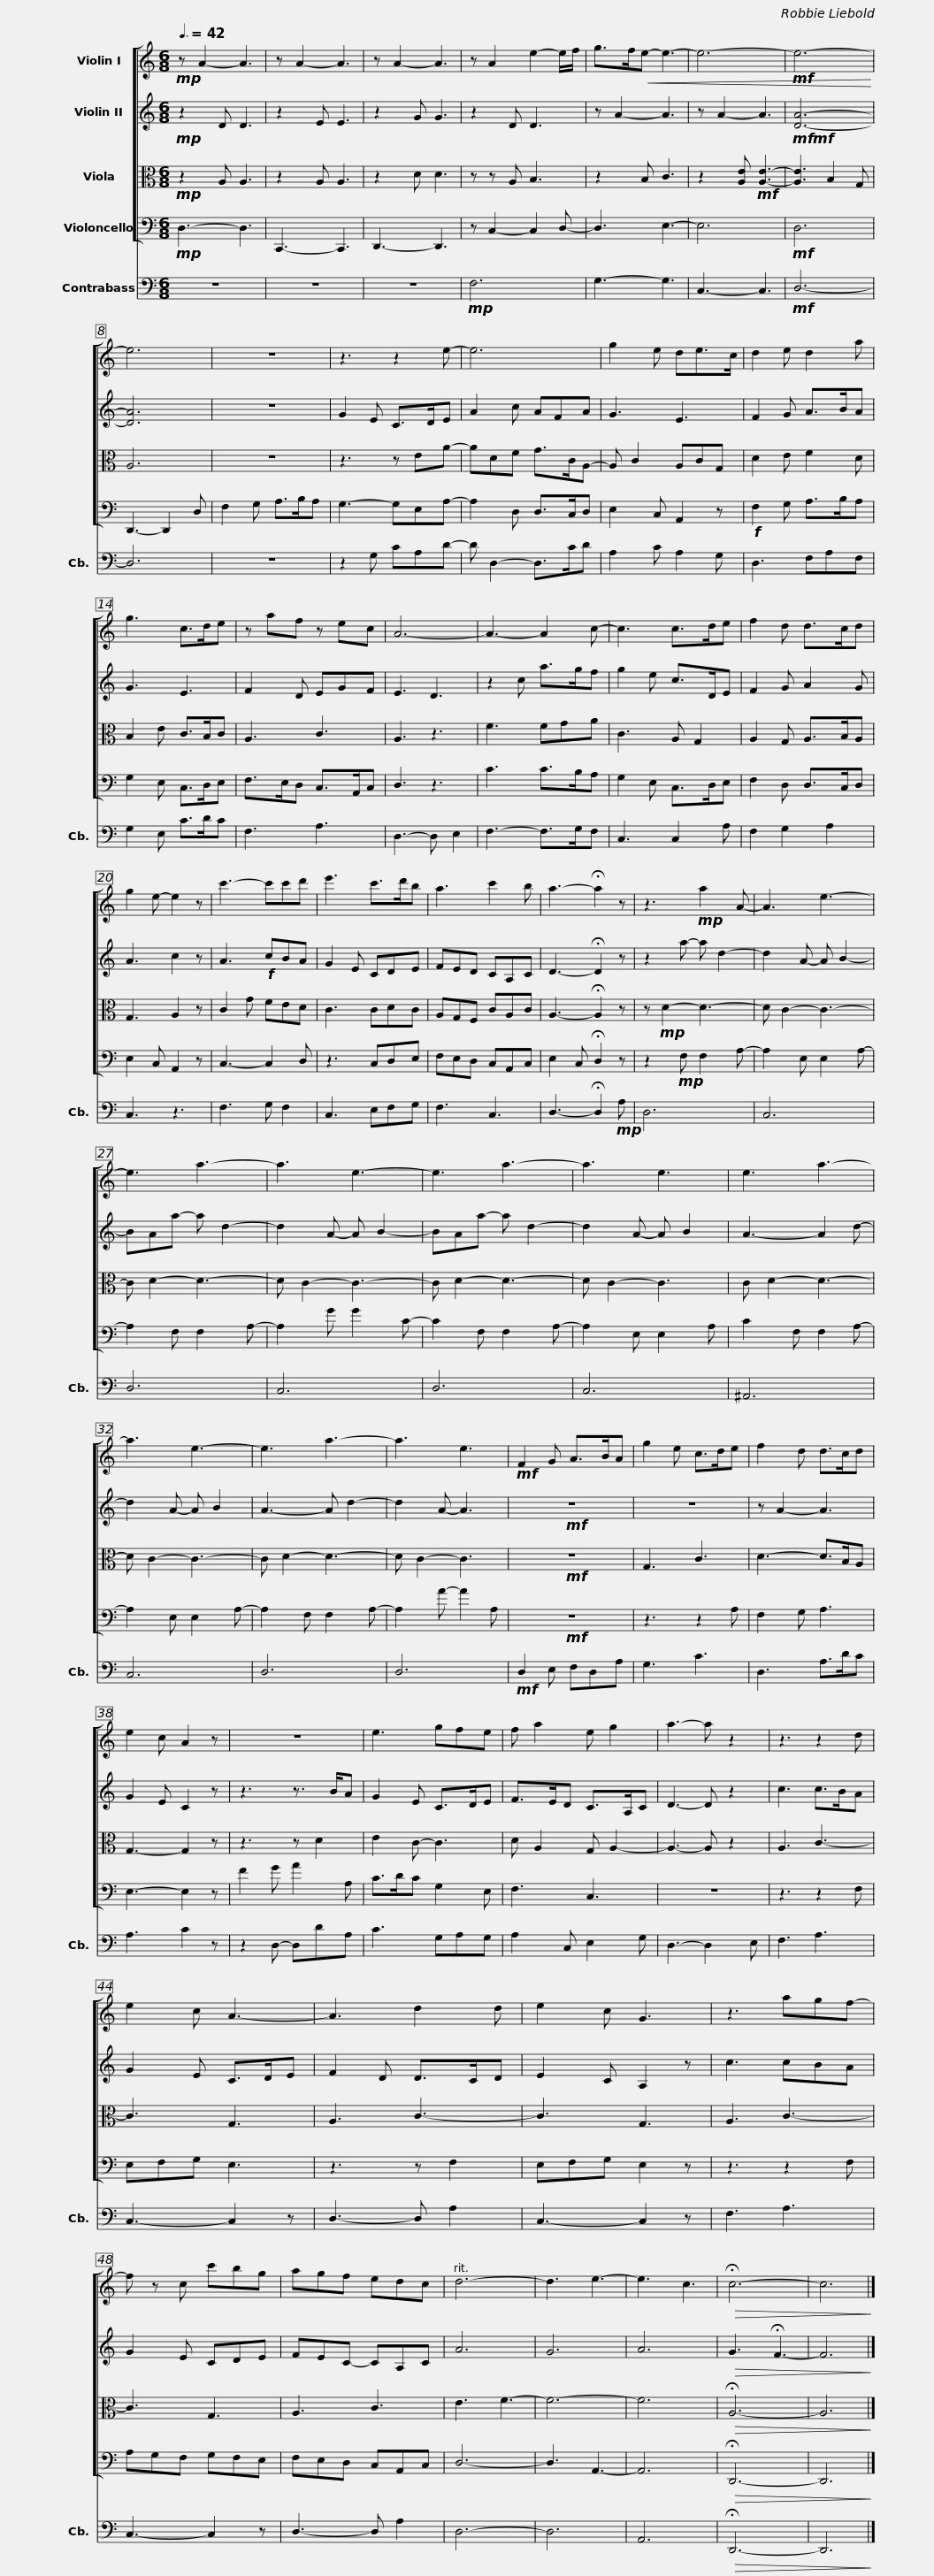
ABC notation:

X:1
%%score [ 1 2 3 4 ] 5
L:1/8
Q:3/8=42
M:6/8
I:linebreak $
K:C
V:1 treble
V:2 treble
V:3 alto
V:4 bass
V:5 bass transpose=-12
V:1
!mp! z A2- A3 | z A2- A3 | z A2- A3 | z A2 e2- e/f/ | g>f!<(!e- e3- | %5
 e6- |!mf! e6-!<)! |$ e6 | z6 | z3 z2 e- | %10
 e6 | g2 e de>c | d2 e d2 a | g3 c>de |$ z af z ec | %15
 A6- | A3- A2 c- | c3 c>de | f2 d d>cd | g2 e- e2 z | %20
 c'3- c'c'd' |$ e'3 c'>d'b | a3 c'2 b | a3- !fermata!a2 z | z3!mp! a2 A- | %25
 A3 e3- | e3 a3- |$ a3 e3- | e3 a3- | a3 e3 | %30
 e3 a3- | a3 e3- | e3 a3- |$ a3 e3 |!mf! F2 G A>BA | %35
 g2 e c>de | f2 d d>cd | e2 c A2 z | z6 | e3 gfe |$ %40
 f a2 e g2 | a3- a z2 | z3 z2 d | e2 c A3- | A3 d2 d | %45
 e2 c G3 | z3 agf- |$ f z c c'bg | agf edc | d6- | %50
 d3 e3- | e3 c3 |!>(! !fermata!c6- | c6!>)! |] %54
V:2
!mp! z2 D D3 | z2 E E3 | z2 G G3 | z2 D D3 | z A2- A3 | %5
 z A2- A3 |!mf!!mf! [DA]6- |$ [DA]6 | z6 | G2 E C>DE | %10
 A2 c AFA | G3 E3 | F2 G A>BA | G3 E3 |$ F2 D EGF | %15
 E3 D3 | z2 c a>gf | g2 e c>DE | F2 G A2 G | A3 c2 z | %20
 A3!f! cBA |$ G2 E CDE | FED CA,C | D3- !fermata!D2 z | z2 a- a d2- | %25
 d2 A- A B2- | BAa- a d2- |$ d2 A- A B2- | BAa- a d2- | d2 A- A B2 | %30
 A3- A2 d- | d2 A- A B2 | A3- A d2- |$ d2 A- A3 |!mf! z6 | %35
 z6 | z A2- A3 | G2 E C2 z | z3 z3/2 B/A | G2 E C>DE |$ %40
 F>ED C>A,C | D3- D z2 | c3 c>BA | G2 E C>DE | F2 D D>CD | %45
 E2 C A,2 z | c3 cBA |$ G2 E CDE | FEC- CA,C | A6 | %50
 G6 | A6 |!>(! G3 !fermata!F3- | F6!>)! |] %54
V:3
!mp! z2 A, A,3 | z2 A, A,3 | z2 D D3 | z z A, B,3 | z2 B, C3 | %5
 z2 [A,E]!mf! [A,E]3- | [A,E]3 B,2 G, |$ A,6 | z6 | z3 z EA- | %10
 ADF G>CA,- | A, C2 A,CG, | D2 E F2 D | B,2 E C>B,C |$ A,3 C3 | %15
 A,3 z3 | F3 FGA | C3 A, G,2 | A,2 G, A,>B,A, | G,3 A,2 z | %20
 C2 G FED |$ C3 CDC | A,G,F, CA,C | A,3- !fermata!A,2 z | z!mp! D2- D3- | %25
 D C2- C3- | C D2- D3- |$ D C2- C3- | C D2- D3- | D C2- C3 | %30
 C D2- D3- | D C2- C3- | C D2- D3- |$ D C2- C3 |!mf! z6 | %35
 G,3 C3 | D3- D>B,A, | G,3- G,2 z | z3 z D2 | E2 C- C3 |$ %40
 D A,2 G, A,2- | A,3- A, z2 | A,3 C3- | C3 G,3 | A,3 C3- | %45
 C3 G,3 | A,3 C3- |$ C3 G,3 | A,3 C3 | E3 F3- | %50
 F6- | F6 |!>(! !fermata!A,6- | A,6!>)! |] %54
V:4
!mp! D,3- D,3 | C,,3- C,,3 | D,,3- D,,3 | z C,2- C,2 D,- | D,3 E,3- | %5
 E,6 |!mf! D,6 |$ D,,3- D,,2 D, | F,2 G, A,>B,A, | G,3- G,E,A,- | %10
 A,2 D, D,>C,D, | E,2 C, A,,2 z |!f! F,2 G, A,>B,A, | G,2 E, C,>D,E, |$ F,>E,D, C,>A,,C, | %15
 D,3 z3 | C3 C>B,A, | G,2 E, C,>D,E, | F,2 D, D,>C,D, | E,2 C, A,,2 z | %20
 C,3- C,2 D, |$ z3 C,D,E, | F,E,D, C,A,,C, | E,2 C, !fermata!D,2 z | z2!mp! F, F,2 A,- | %25
 A,2 E, E,2 A,- | A,2 F, F,2 A,- |$ A,2 G G2 C- | C2 F, F,2 A,- | A,2 E, E,2 A, | %30
 C2 F, F,2 A,- | A,2 E, E,2 A,- | A,2 F, F,2 A,- |$ A,2 A- A2 A, |!mf! z6 | %35
 z3 z2 A, | F,2 G, A,3 | E,3- E,2 z | F2 G A2 A, | C>DC G,2 E, |$ %40
 F,3 C,3 | z6 | z3 z2 F, | E,F,G, E,3 | z3 z F,2 | %45
 E,F,G, E,2 z | z3 z2 F, |$ A,G,F, G,F,E, | F,E,D, C,A,,C, | D,6- | %50
 D,3 A,,3- | A,,6 |!>(! !fermata!D,,6- | D,,6!>)! |] %54
V:5
 z6 | z6 | z6 |!mp! F,6 | G,3- G,3 | %5
 C,3- C,3 |!mf! D,6- |$ D,6 | z6 | z2 G, CA,D- | %10
 D D,2- D,>CD | A,2 C A,2 G, | D,3 F,A,F, | G,2 E, C>DC |$ F,3 A,3 | %15
 D,3- D, E,2 | F,3- F,>G,F, | C,3 C,2 A, | F,2 G,2 A,2 | C,3 z3 | %20
 F,3 G, F,2 |$ C,3 E,F,G, | F,3 C,3 | D,3- !fermata!D,2!mp! A, | D,6 | %25
 C,6 | D,6 |$ C,6 | D,6 | C,6 | %30
 ^A,,6 | C,6 | D,6 |$ D,6 |!mf! D,2 E, F,D,A, | %35
 G,3 C3 | D,3 A,>DC | A,3 C2 z | z2 D,- D,DA, | C3 G,A,G, |$ %40
 A,2 C, E,2 G, | D,3- D,2 E, | F,3 A,3 | C,3- C,2 z | D,3- D, A,2 | %45
 C,3- C,2 z | F,3 A,3 |$ C,3- C,2 z | D,3- D, A,2 | D,6- | %50
 D,6 | A,,6 |!>(! !fermata!D,,6- | D,,6!>)! |] %54
